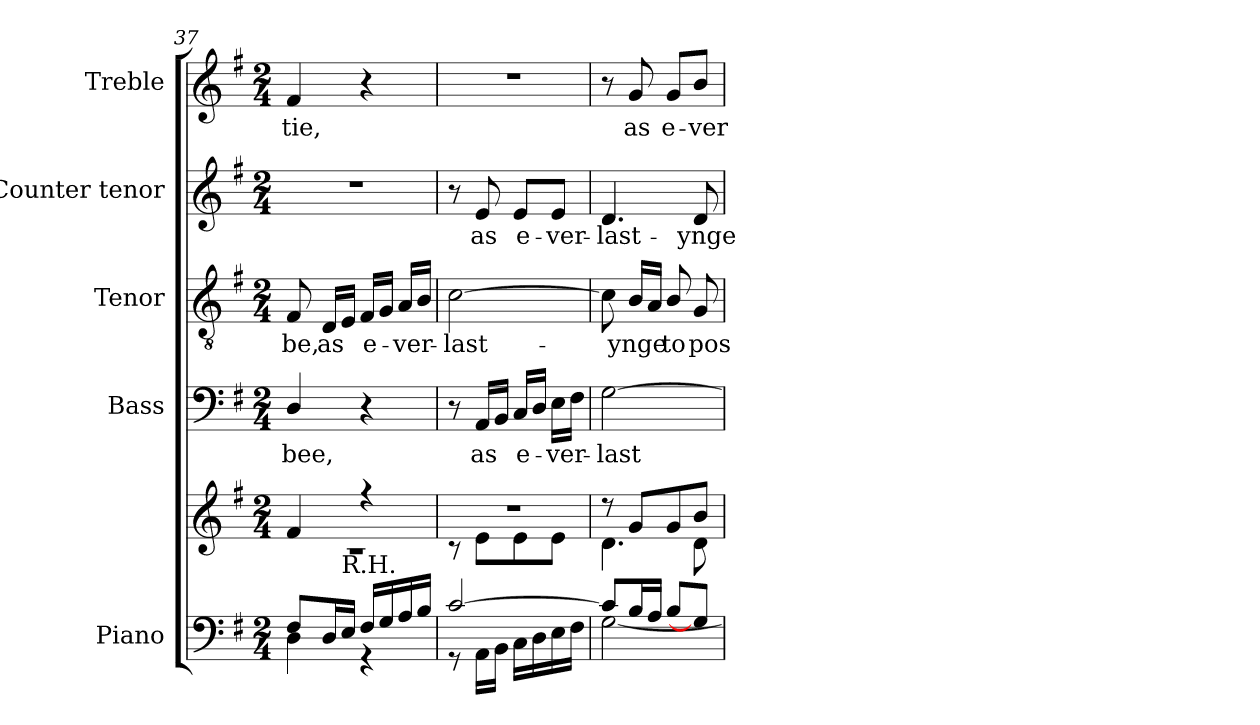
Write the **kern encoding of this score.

**kern	**kern	**kern	**text	**kern	**text	**kern	**text	**kern	**text
*part5	*part5	*part4	*part4	*part3	*part3	*part2	*part2	*part1	*part1
*staff6	*staff5	*staff4	*staff4	*staff3	*staff3	*staff2	*staff2	*staff1	*staff1
*I"Piano	*	*I"Bass	*	*I"Tenor	*	*I"Counter tenor	*	*I"Treble	*
*I'Pno.	*	*I'B.	*	*I'T.	*	*	*	*	*
*clefF4	*clefG2	*clefF4	*	*clefGv2	*	*clefG2	*	*clefG2	*
*	*	*	*	*ITrd7c12	*	*	*	*	*
*k[f#]	*k[f#]	*k[f#]	*	*k[f#]	*	*k[f#]	*	*k[f#]	*
*G:	*G:	*G:	*	*G:	*	*G:	*	*G:	*
*M2/4	*M2/4	*M2/4	*	*M2/4	*	*M2/4	*	*M2/4	*
=37	=37	=37	=37	=37	=37	=37	=37	=37	=37
*^	*^	*	*	*	*	*	*	*	*
!	!	!	!LO:N:vis=1	!	!	!	!	!	!	!	!
!	!	!	!	!	!LO:LY:b:color=#000000	!	!	!	!	!	!
!	!	!	!	!	!	!	!LO:LY:b:color=#000000	!LO:N:vis=1	!	!	!
!	!	!	!	!	!	!	!	!	!	!	!LO:LY:b:color=#000000
8F#i/L	4Di\	4f#i/	2r	4Di/	bee,	8FF#i/	be,	2r	.	4f#i/	-tie,
!	!	!	!	!	!	!	!LO:LY:b:color=#000000	!	!	!	!
16Di/L	.	.	.	.	.	16DDi/LL	as	.	.	.	.
!LO:TX:a:t=R.H.	!	!	!	!	!	!	!	!	!	!	!
16Ei/JJ	.	.	.	.	.	16EEi/JJ	.	.	.	.	.
!	!	!	!	!	!	!	!LO:LY:b:color=#000000	!	!	!	!
16F#i/LL	4r	4r	.	4r	.	16FF#i/LL	e-	.	.	4r	.
16Gi/	.	.	.	.	.	16GGi/JJ	.	.	.	.	.
!	!	!	!	!	!	!	!LO:LY:b:color=#000000	!	!	!	!
16Ai/	.	.	.	.	.	16AAi/LL	-ver-	.	.	.	.
16Bi/JJ	.	.	.	.	.	16BBi/JJ	.	.	.	.	.
!!LO:LB:g=z
=38	=38	=38	=38	=38	=38	=38	=38	=38	=38	=38	=38
!	!	!LO:N:vis=1	!	!	!	!	!	!	!	!	!
!	!	!	!	!	!	!	!LO:LY:b:color=#000000	!	!	!LO:N:vis=1	!
[2ci/	8r	2r	8r	8r	.	[2Ci\	-last-	8r	.	2r	.
!	!	!	!	!	!LO:LY:b:color=#000000	!	!	!	!	!	!
!	!	!	!	!	!	!	!	!	!LO:LY:b:color=#000000	!	!
.	16AAi\LL	.	8ei\L	16AAi/LL	as	.	.	8ei/	as	.	.
.	16BBi\JJ	.	.	16BBi/JJ	.	.	.	.	.	.	.
!	!	!	!	!	!LO:LY:b:color=#000000	!	!	!	!	!	!
!	!	!	!	!	!	!	!	!	!LO:LY:b:color=#000000	!	!
.	16Ci\LL	.	8ei\	16Ci/LL	e-	.	.	8ei/L	e-	.	.
.	16Di\	.	.	16Di/JJ	.	.	.	.	.	.	.
!	!	!	!	!	!LO:LY:b:color=#000000	!	!	!	!	!	!
!	!	!	!	!	!	!	!	!	!LO:LY:b:color=#000000	!	!
.	16Ei\	.	8ei\J	16Ei\LL	-ver-	.	.	8ei/J	-ver-	.	.
.	16F#i\JJ	.	.	16F#i\JJ	.	.	.	.	.	.	.
=39	=39	=39	=39	=39	=39	=39	=39	=39	=39	=39	=39
!	!	!	!	!	!LO:LY:b:color=#000000	!	!	!	!	!	!
!	!	!	!	!	!	!	!	!	!LO:LY:b:color=#000000	!	!
8ci/L]	[2Gi\	8r	4.di\	[2Gi\	-last-	8Ci\]	.	4.di/	-last-	8r	.
!	!	!	!	!	!	!	!LO:LY:b:color=#000000	!	!	!	!
!	!	!	!	!	!	!	!	!	!	!	!LO:LY:b:color=#000000
16Bi/L	.	8gi/L	.	.	.	16BBi/LL	-ynge	.	.	8gi/	as
16Ai/JJ	.	.	.	.	.	16AAi/JJ	.	.	.	.	.
!	!	!	!	!	!	!	!LO:LY:b:color=#000000	!	!	!	!
!	!	!	!	!	!	!	!	!	!	!	!LO:LY:b:color=#000000
8Bi/L	.	8gi/	.	.	.	8BBi/	to	.	.	8gi/L	e-
!	!	!	!	!	!	!	!LO:LY:b:color=#000000	!	!	!	!
!	!	!	!	!	!	!	!	!	!LO:LY:b:color=#000000	!	!
!	!	!	!	!	!	!	!	!	!	!	!LO:LY:b:color=#000000
8Gi/J]	.	8bi/J	8di\	.	.	8GGi/	pos-	8di/	-ynge	8bi/J	-ver-
*v	*v	*	*	*	*	*	*	*	*	*	*
*	*v	*v	*	*	*	*	*	*	*	*
=	=	=	=	=	=	=	=	=	=
*-	*-	*-	*-	*-	*-	*-	*-	*-	*-
